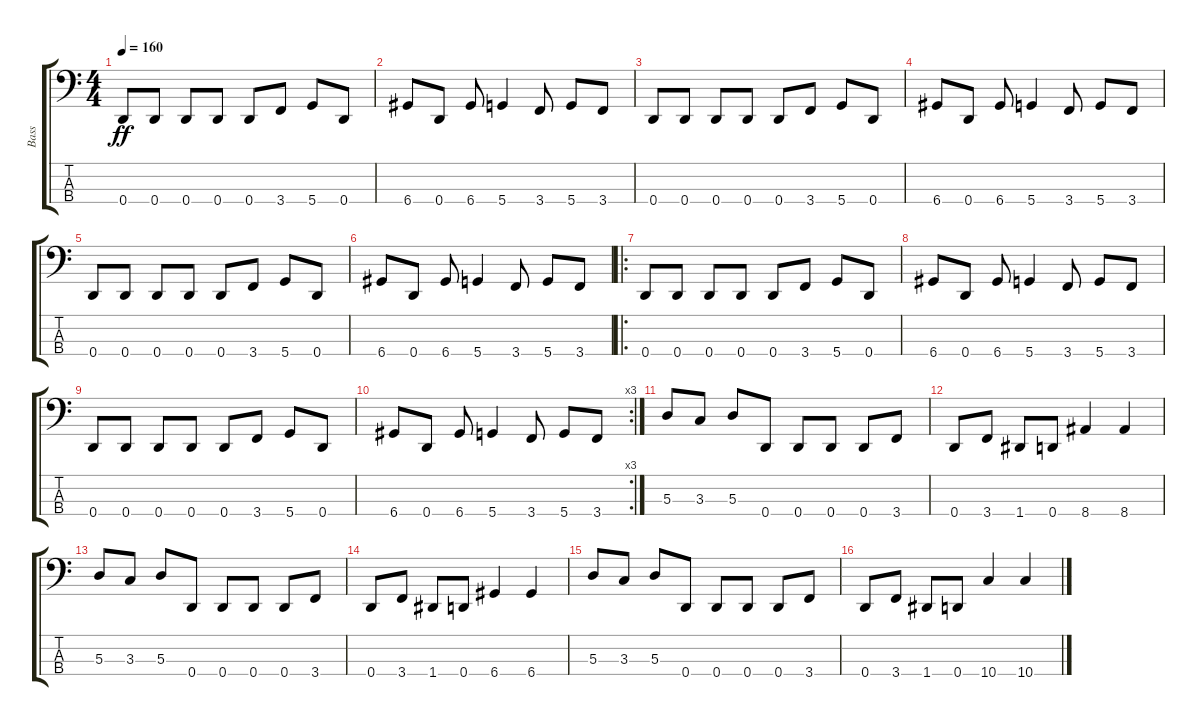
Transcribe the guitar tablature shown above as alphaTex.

\track ("Bass" "Bass") {instrument acousticguitarnylon}
\staff {score tabs}
\tuning (G2 D2 A1 D1) {hide}
\ts (4 4)
\tempo 160
\clef f4
\ks c
0.4.8{dy ff} 0.4.8 0.4.8 0.4.8 0.4.8 3.4.8 5.4.8 0.4.8 |
6.4.8 0.4.8 6.4.8 5.4.4 3.4.8 5.4.8 3.4.8 |
0.4.8 0.4.8 0.4.8 0.4.8 0.4.8 3.4.8 5.4.8 0.4.8 |
6.4.8 0.4.8 6.4.8 5.4.4 3.4.8 5.4.8 3.4.8 |
0.4.8 0.4.8 0.4.8 0.4.8 0.4.8 3.4.8 5.4.8 0.4.8 |
6.4.8 0.4.8 6.4.8 5.4.4 3.4.8 5.4.8 3.4.8 |
\ro
0.4.8 0.4.8 0.4.8 0.4.8 0.4.8 3.4.8 5.4.8 0.4.8 |
6.4.8 0.4.8 6.4.8 5.4.4 3.4.8 5.4.8 3.4.8 |
0.4.8 0.4.8 0.4.8 0.4.8 0.4.8 3.4.8 5.4.8 0.4.8 |
\rc 3
6.4.8 0.4.8 6.4.8 5.4.4 3.4.8 5.4.8 3.4.8 |
5.3.8 3.3.8 5.3.8 0.4.8 0.4.8 0.4.8 0.4.8 3.4.8 |
0.4.8 3.4.8 1.4.8 0.4.8 8.4.4 8.4.4 |
5.3.8 3.3.8 5.3.8 0.4.8 0.4.8 0.4.8 0.4.8 3.4.8 |
0.4.8 3.4.8 1.4.8 0.4.8 6.4.4 6.4.4 |
5.3.8 3.3.8 5.3.8 0.4.8 0.4.8 0.4.8 0.4.8 3.4.8 |
0.4.8 3.4.8 1.4.8 0.4.8 10.4.4 10.4.4
